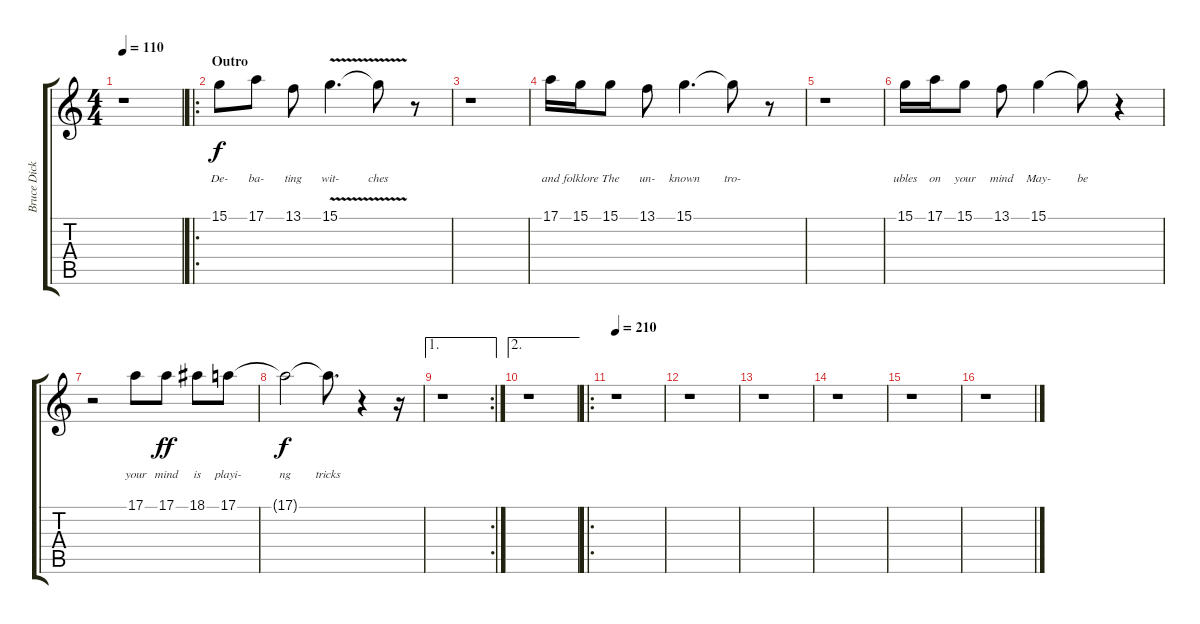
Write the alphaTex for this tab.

\track ("Bruce Dickinson" "Bruce Dick") {instrument violin}
\staff {score tabs}
\tuning (E4 B3 G3 D3 A2 E2) {hide}
\ts (4 4)
\tempo 110
\clef g2
\ks c
r.1{dy ff} |
\ro
\section ("" "Outro")
15.1.8{lyrics (0 "") lyrics (1 "") lyrics (2 "De-") lyrics (3 "") lyrics (4 "") dy f} 17.1.8{lyrics (0 "") lyrics (1 "") lyrics (2 "ba-") lyrics (3 "") lyrics (4 "")} 13.1.8{lyrics (0 "") lyrics (1 "") lyrics (2 "ting") lyrics (3 "") lyrics (4 "")} 15.1{v}.4{d lyrics (0 "") lyrics (1 "") lyrics (2 "wit-") lyrics (3 "") lyrics (4 "")} 15.1{t}.8{lyrics (0 "") lyrics (1 "") lyrics (2 "ches") lyrics (3 "") lyrics (4 "")} r.8 |
r.1 |
17.1.16{lyrics (0 "") lyrics (1 "") lyrics (2 "and") lyrics (3 "") lyrics (4 "")} 15.1.16{lyrics (0 "") lyrics (1 "") lyrics (2 "folklore") lyrics (3 "") lyrics (4 "")} 15.1.8{lyrics (0 "") lyrics (1 "") lyrics (2 "The") lyrics (3 "") lyrics (4 "")} 13.1.8{lyrics (0 "") lyrics (1 "") lyrics (2 "un-") lyrics (3 "") lyrics (4 "")} 15.1.4{d lyrics (0 "") lyrics (1 "") lyrics (2 "known") lyrics (3 "") lyrics (4 "")} 15.1{t}.8{lyrics (0 "") lyrics (1 "") lyrics (2 "tro-") lyrics (3 "") lyrics (4 "")} r.8 |
r.1 |
15.1.16{lyrics (0 "") lyrics (1 "") lyrics (2 "ubles") lyrics (3 "") lyrics (4 "")} 17.1.16{lyrics (0 "") lyrics (1 "") lyrics (2 "on") lyrics (3 "") lyrics (4 "")} 15.1.8{lyrics (0 "") lyrics (1 "") lyrics (2 "your") lyrics (3 "") lyrics (4 "")} 13.1.8{lyrics (0 "") lyrics (1 "") lyrics (2 "mind") lyrics (3 "") lyrics (4 "")} 15.1.4{lyrics (0 "") lyrics (1 "") lyrics (2 "May-") lyrics (3 "") lyrics (4 "")} 15.1{t}.8{lyrics (0 "") lyrics (1 "") lyrics (2 "be") lyrics (3 "") lyrics (4 "")} r.4 |
r.2 17.1.8{lyrics (0 "") lyrics (1 "") lyrics (2 "your") lyrics (3 "") lyrics (4 "")} 17.1.8{lyrics (0 "") lyrics (1 "") lyrics (2 "mind") lyrics (3 "") lyrics (4 "") dy ff} 18.1.8{lyrics (0 "") lyrics (1 "") lyrics (2 "is") lyrics (3 "") lyrics (4 "")} 17.1.8{lyrics (0 "") lyrics (1 "") lyrics (2 "playi-") lyrics (3 "") lyrics (4 "")} |
17.1{t}.2{lyrics (0 "") lyrics (1 "") lyrics (2 "ng") lyrics (3 "") lyrics (4 "") dy f} 17.1{t}.8{d lyrics (0 "") lyrics (1 "") lyrics (2 "tricks") lyrics (3 "") lyrics (4 "")} r.4 r.16 |
\ae 1
\rc 2
r.1 |
\ae 2
r.1 |
\ro
\tempo 210
r.1 |
r.1 |
r.1 |
r.1 |
r.1 |
r.1
